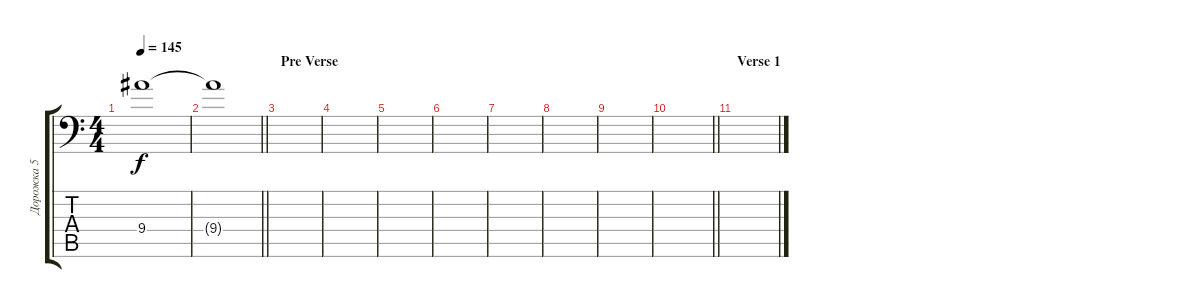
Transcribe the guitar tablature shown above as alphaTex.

\track ("Дорожка 5" "Дорожка 5") {instrument overdrivenguitar}
\staff {score tabs}
\tuning (Eb4 Bb3 Gb3 Db3 Ab2 Bb1) {hide}
\ts (4 4)
\tempo 145
\clef f4
\ks c
9.4.1{dy f} |
\barLineRight lightlight
9.4{t}.1 |
\section ("" "Pre Verse")
|
|
|
|
|
|
|
\barLineRight lightlight
|
\section ("" "Verse 1")
